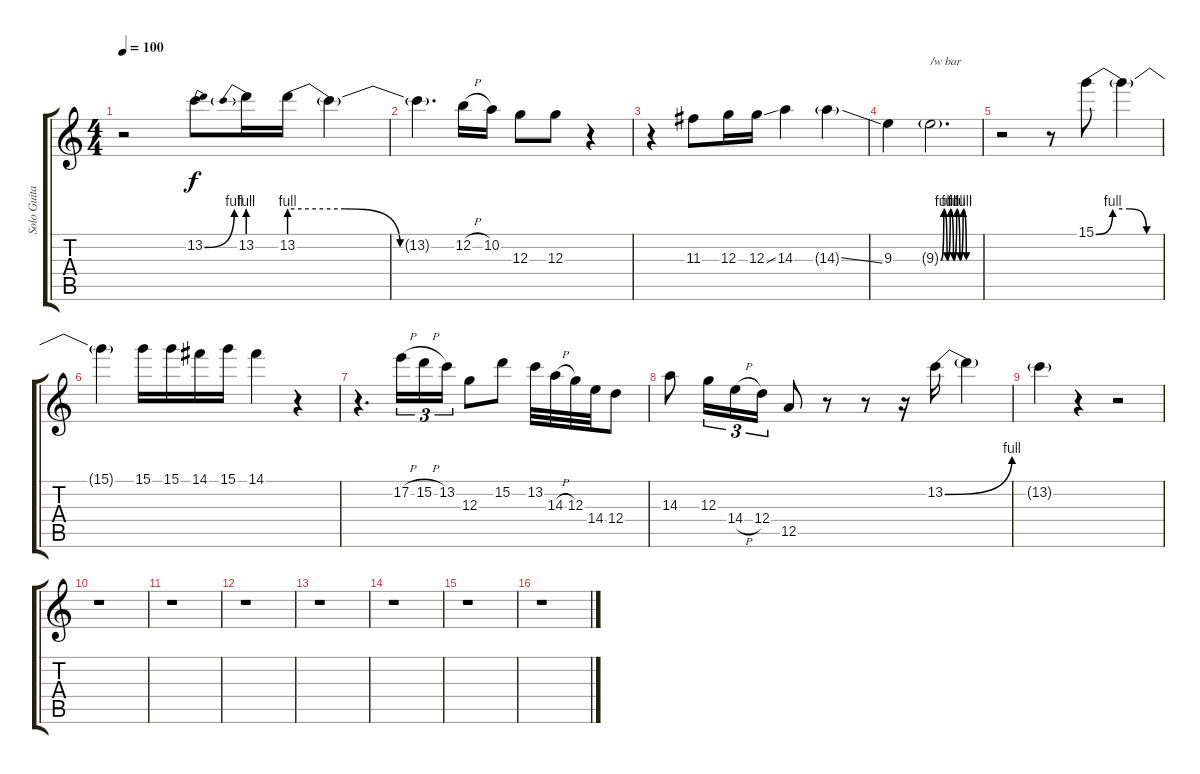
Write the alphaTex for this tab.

\track ("Solo Guitar delay" "Solo Guita") {instrument distortionguitar}
\staff {score tabs}
\tuning (E4 B3 G3 D3 A2 D2) {hide}
\ts (4 4)
\tempo 100
\clef g2
\ks c
r.2{dy f} 13.2{be (bend 0 0 60 4)}.8 13.2{be (prebend 0 4 60 4)}.16 13.2{be (custom 0 4 20 4 40 0 60 0)}.16 13.2{t}.4 |
13.2{t}.4{d} 12.2{h}.16 10.2.16 12.3.8 12.3.8 r.4 |
r.4 11.3.8 12.3.16 12.3{ss}.16 14.3.4 14.3{ss g}.4 |
9.3.4 9.3{be (custom 0 0 5 4 10 0 15 4 20 0 25 4 30 0 35 4 40 0 60 0) g}.2{d txt "/w bar"} |
r.2 r.8 15.1{be (custom 0 0 15 4 30 4 45 0 60 0)}.8 15.1{t}.4 |
15.1{t}.4 15.1.16 15.1.16 14.1.16 15.1.16 14.1.4 r.4 |
r.4{d} 17.2{h}.16{tu (3 2)} 15.2{h}.16{tu (3 2)} 13.2.16{tu (3 2)} 12.3.8 15.2.8 13.2.32 14.3{h}.32 12.3.32 14.4.32 12.4.8 |
14.3.8 12.3.16{tu (3 2)} 14.4{h}.16{tu (3 2)} 12.4.16{tu (3 2)} 12.5.8 r.8 r.8 r.16 13.2{be (bend 0 0 60 4)}.16 13.2{t}.4 |
13.2{g}.4 r.4 r.2 |
r.1 |
r.1 |
r.1 |
r.1 |
r.1 |
r.1 |
r.1
